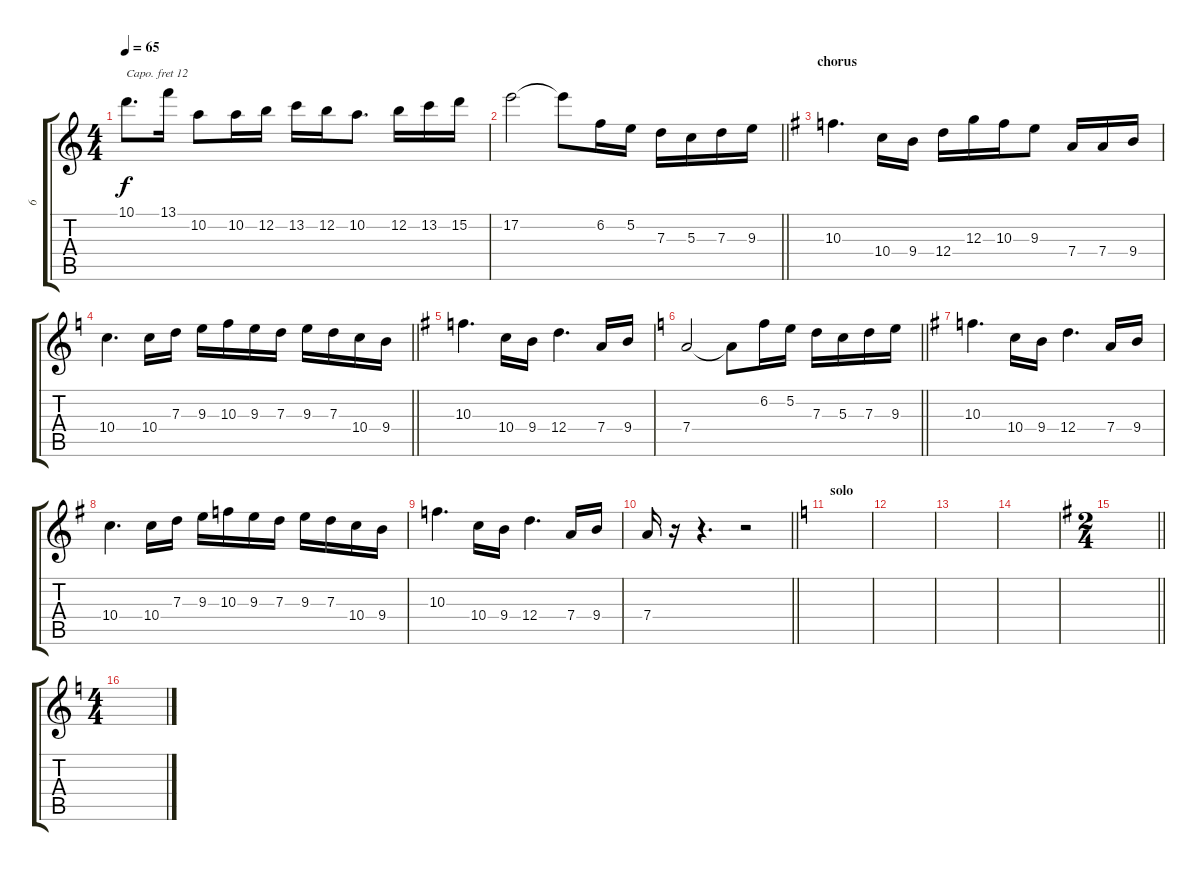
\track ("6" "6") {instrument blownbottle}
\staff {score tabs}
\capo 12
\tuning (E4 B3 G3 D3 A2 E2) {hide}
\ts (4 4)
\tempo 65
\clef g2
\ks c
10.1.8{d dy f} 13.1.16 10.2.8 10.2.16 12.2.16 13.2.16 12.2.16 10.2.8{d} 12.2.16 13.2.16 15.2.16 |
\barLineRight lightlight
17.2.2 17.2{t}.8 6.2.16 5.2.16 7.3.16 5.3.16 7.3.16 9.3.16 |
\section ("" "chorus")
\ks eminor
10.3.4{d} 10.4.16 9.4.16 12.4.16 12.3.16 10.3.16 9.3.8 7.4.16 7.4.16 9.4.16 |
\barLineRight lightlight
\ks c
10.4.4{d} 10.4.16 7.3.16 9.3.16 10.3.16 9.3.16 7.3.16 9.3.16 7.3.16 10.4.16 9.4.16 |
\ks eminor
10.3.4{d} 10.4.16 9.4.16 12.4.4{d} 7.4.16 9.4.16 |
\barLineRight lightlight
\ks c
7.4.2 7.4{t}.8 6.2.16 5.2.16 7.3.16 5.3.16 7.3.16 9.3.16 |
\ks eminor
10.3.4{d} 10.4.16 9.4.16 12.4.4{d} 7.4.16 9.4.16 |
10.4.4{d} 10.4.16 7.3.16 9.3.16 10.3.16 9.3.16 7.3.16 9.3.16 7.3.16 10.4.16 9.4.16 |
10.3.4{d} 10.4.16 9.4.16 12.4.4{d} 7.4.16 9.4.16 |
\barLineRight lightlight
7.4.16 r.16 r.4{d} r.2 |
\section ("" "solo")
\ks c
|
|
|
|
\ts (2 4)
\barLineRight lightlight
\ks eminor
|
\ts (4 4)
\ks c
